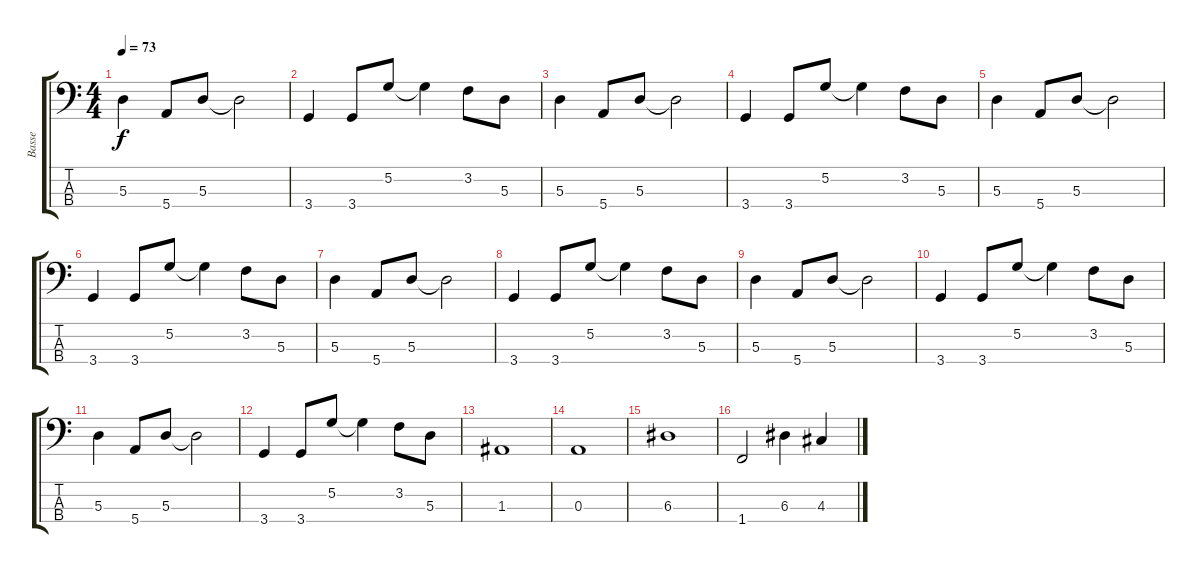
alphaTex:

\track ("Basse" "Basse") {instrument electricbasspick}
\staff {score tabs}
\tuning (G2 D2 A1 E1) {hide}
\ts (4 4)
\tempo 73
\clef f4
\ks c
5.3.4{dy f} 5.4.8 5.3.8 5.3{t}.2 |
3.4.4 3.4.8 5.2.8 5.2{t}.4 3.2.8 5.3.8 |
5.3.4 5.4.8 5.3.8 5.3{t}.2 |
3.4.4 3.4.8 5.2.8 5.2{t}.4 3.2.8 5.3.8 |
5.3.4 5.4.8 5.3.8 5.3{t}.2 |
3.4.4 3.4.8 5.2.8 5.2{t}.4 3.2.8 5.3.8 |
5.3.4 5.4.8 5.3.8 5.3{t}.2 |
3.4.4 3.4.8 5.2.8 5.2{t}.4 3.2.8 5.3.8 |
5.3.4 5.4.8 5.3.8 5.3{t}.2 |
3.4.4 3.4.8 5.2.8 5.2{t}.4 3.2.8 5.3.8 |
5.3.4 5.4.8 5.3.8 5.3{t}.2 |
3.4.4 3.4.8 5.2.8 5.2{t}.4 3.2.8 5.3.8 |
1.3.1 |
0.3.1 |
6.3.1 |
1.4.2 6.3.4 4.3.4
